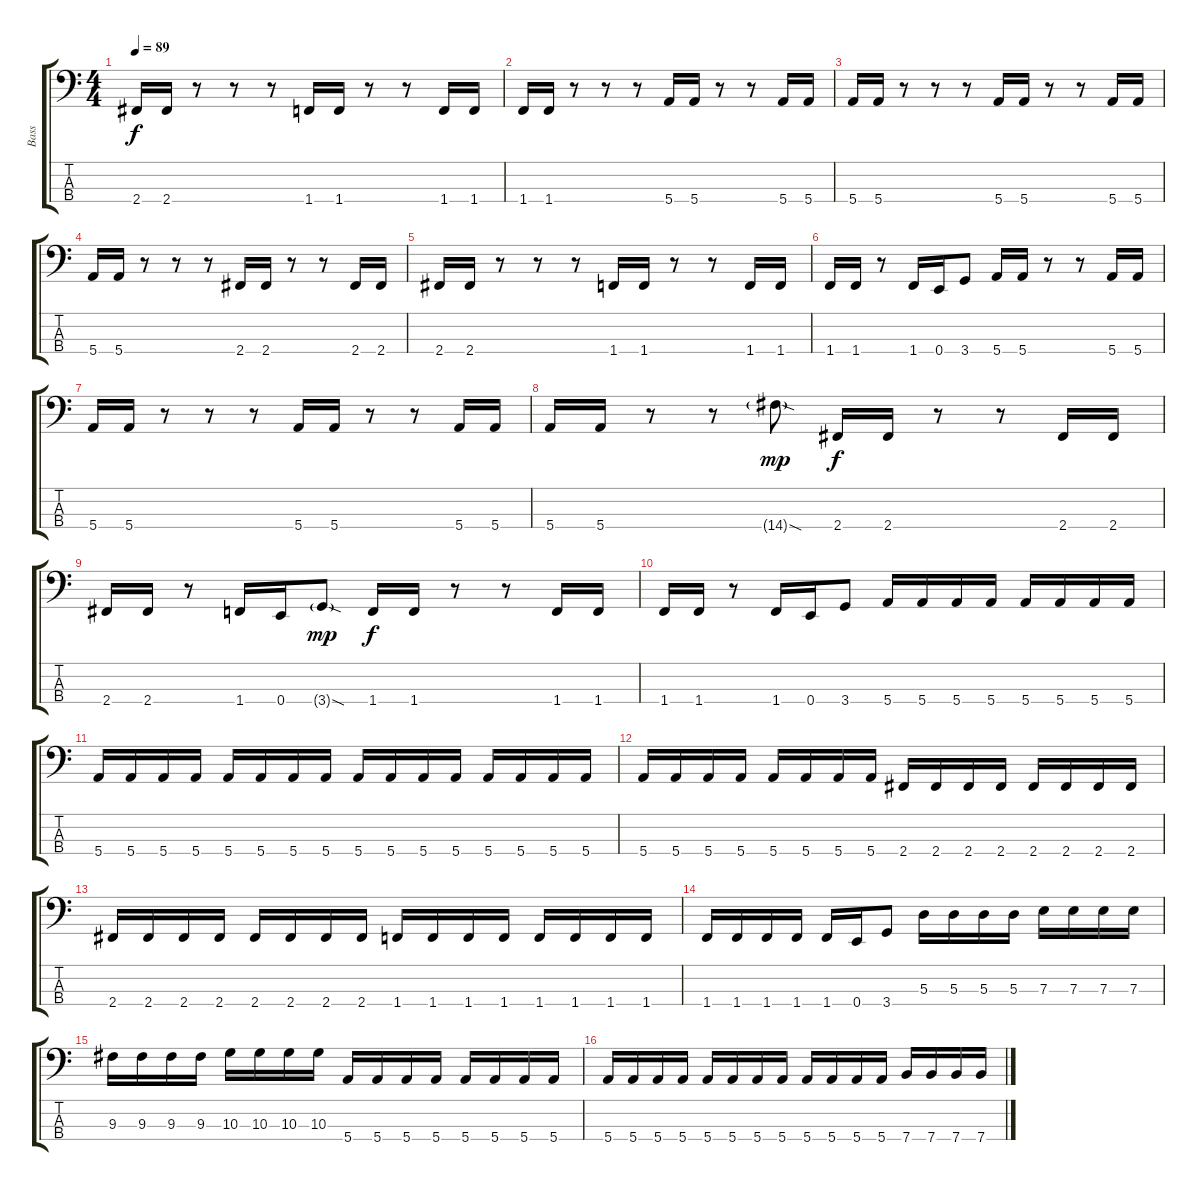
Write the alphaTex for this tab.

\track ("Bass" "Bass") {instrument electricbassfinger}
\staff {score tabs}
\tuning (G2 D2 A1 E1) {hide}
\ts (4 4)
\tempo 89
\clef f4
\ks c
2.4.16{dy f} 2.4.16 r.8 r.8 r.8 1.4.16 1.4.16 r.8 r.8 1.4.16 1.4.16 |
1.4.16 1.4.16 r.8 r.8 r.8 5.4.16 5.4.16 r.8 r.8 5.4.16 5.4.16 |
5.4.16 5.4.16 r.8 r.8 r.8 5.4.16 5.4.16 r.8 r.8 5.4.16 5.4.16 |
5.4.16 5.4.16 r.8 r.8 r.8 2.4.16 2.4.16 r.8 r.8 2.4.16 2.4.16 |
2.4.16 2.4.16 r.8 r.8 r.8 1.4.16 1.4.16 r.8 r.8 1.4.16 1.4.16 |
1.4.16 1.4.16 r.8 1.4.16 0.4.16 3.4.8 5.4.16 5.4.16 r.8 r.8 5.4.16 5.4.16 |
5.4.16 5.4.16 r.8 r.8 r.8 5.4.16 5.4.16 r.8 r.8 5.4.16 5.4.16 |
5.4.16 5.4.16 r.8 r.8 14.4{sod g}.8{dy mp} 2.4.16{dy f} 2.4.16 r.8 r.8 2.4.16 2.4.16 |
2.4.16 2.4.16 r.8 1.4.16 0.4.16 3.4{sod g}.8{dy mp} 1.4.16{dy f} 1.4.16 r.8 r.8 1.4.16 1.4.16 |
1.4.16 1.4.16 r.8 1.4.16 0.4.16 3.4.8 5.4.16 5.4.16 5.4.16 5.4.16 5.4.16 5.4.16 5.4.16 5.4.16 |
5.4.16 5.4.16 5.4.16 5.4.16 5.4.16 5.4.16 5.4.16 5.4.16 5.4.16 5.4.16 5.4.16 5.4.16 5.4.16 5.4.16 5.4.16 5.4.16 |
5.4.16 5.4.16 5.4.16 5.4.16 5.4.16 5.4.16 5.4.16 5.4.16 2.4.16 2.4.16 2.4.16 2.4.16 2.4.16 2.4.16 2.4.16 2.4.16 |
2.4.16 2.4.16 2.4.16 2.4.16 2.4.16 2.4.16 2.4.16 2.4.16 1.4.16 1.4.16 1.4.16 1.4.16 1.4.16 1.4.16 1.4.16 1.4.16 |
1.4.16 1.4.16 1.4.16 1.4.16 1.4.16 0.4.16 3.4.8 5.3.16 5.3.16 5.3.16 5.3.16 7.3.16 7.3.16 7.3.16 7.3.16 |
9.3.16 9.3.16 9.3.16 9.3.16 10.3.16 10.3.16 10.3.16 10.3.16 5.4.16 5.4.16 5.4.16 5.4.16 5.4.16 5.4.16 5.4.16 5.4.16 |
5.4.16 5.4.16 5.4.16 5.4.16 5.4.16 5.4.16 5.4.16 5.4.16 5.4.16 5.4.16 5.4.16 5.4.16 7.4.16 7.4.16 7.4.16 7.4.16
